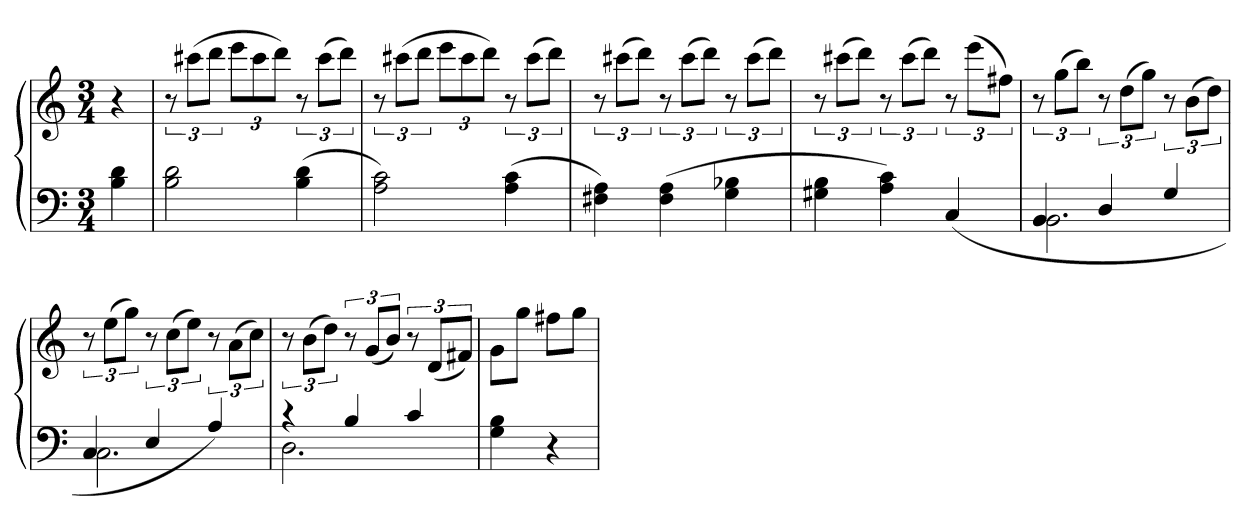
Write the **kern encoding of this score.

**kern	**kern
*part1	*part1
*staff2	*staff1
*clefF4	*clefG2
*k[]	*k[]
*C:	*C:
*M3/4	*M3/4
=	=
4B 4d	4r
=	=
2B 2d	12r
.	(12ccc#XL
.	12dddJ
.	12eeeL
.	12ccc#
.	12dddJ)
(4B 4d	12r
.	(12ccc#L
.	12dddJ)
=	=
2A 2c)	12r
.	(12ccc#XL
.	12dddJ
.	12eeeL
.	12ccc#
.	12dddJ)
(4A 4c	12r
.	(12ccc#L
.	12dddJ)
=	=
4F#X 4A)	12r
.	(12ccc#XL
.	12dddJ)
(4F# 4A	12r
.	(12ccc#L
.	12dddJ)
4G 4B-X	12r
.	(12ccc#L
.	12dddJ)
=	=
4G#X 4B	12r
.	(12ccc#XL
.	12dddJ)
4A 4c)	12r
.	(12ccc#L
.	12dddJ)
(4C	12r
.	(12eeeL
.	12ff#XJ)
=	=
*^	*
4BB	2.BB	12r
.	.	(12ggL
.	.	12bbJ)
4D	.	12r
.	.	(12ddL
.	.	12ggJ)
4G	.	12r
.	.	(12bL
.	.	12ddJ)
=	=	=
4C	2.C	12r
.	.	(12eeL
.	.	12ggJ)
4E	.	12r
.	.	(12ccL
.	.	12eeJ)
4A)	.	12r
.	.	(12aL
.	.	12ccJ)
=	=	=
4r	2.D	12r
.	.	(12bL
.	.	12ddJ)
4B	.	12r
.	.	(12gL
.	.	12bJ)
4c	.	12r
.	.	(12dL
.	.	12f#XJ)
*v	*v	*
=	=
4G 4B	8gL
.	8ggJ
4r	8ff#XL
.	8ggJ
=	=
*-	*-
